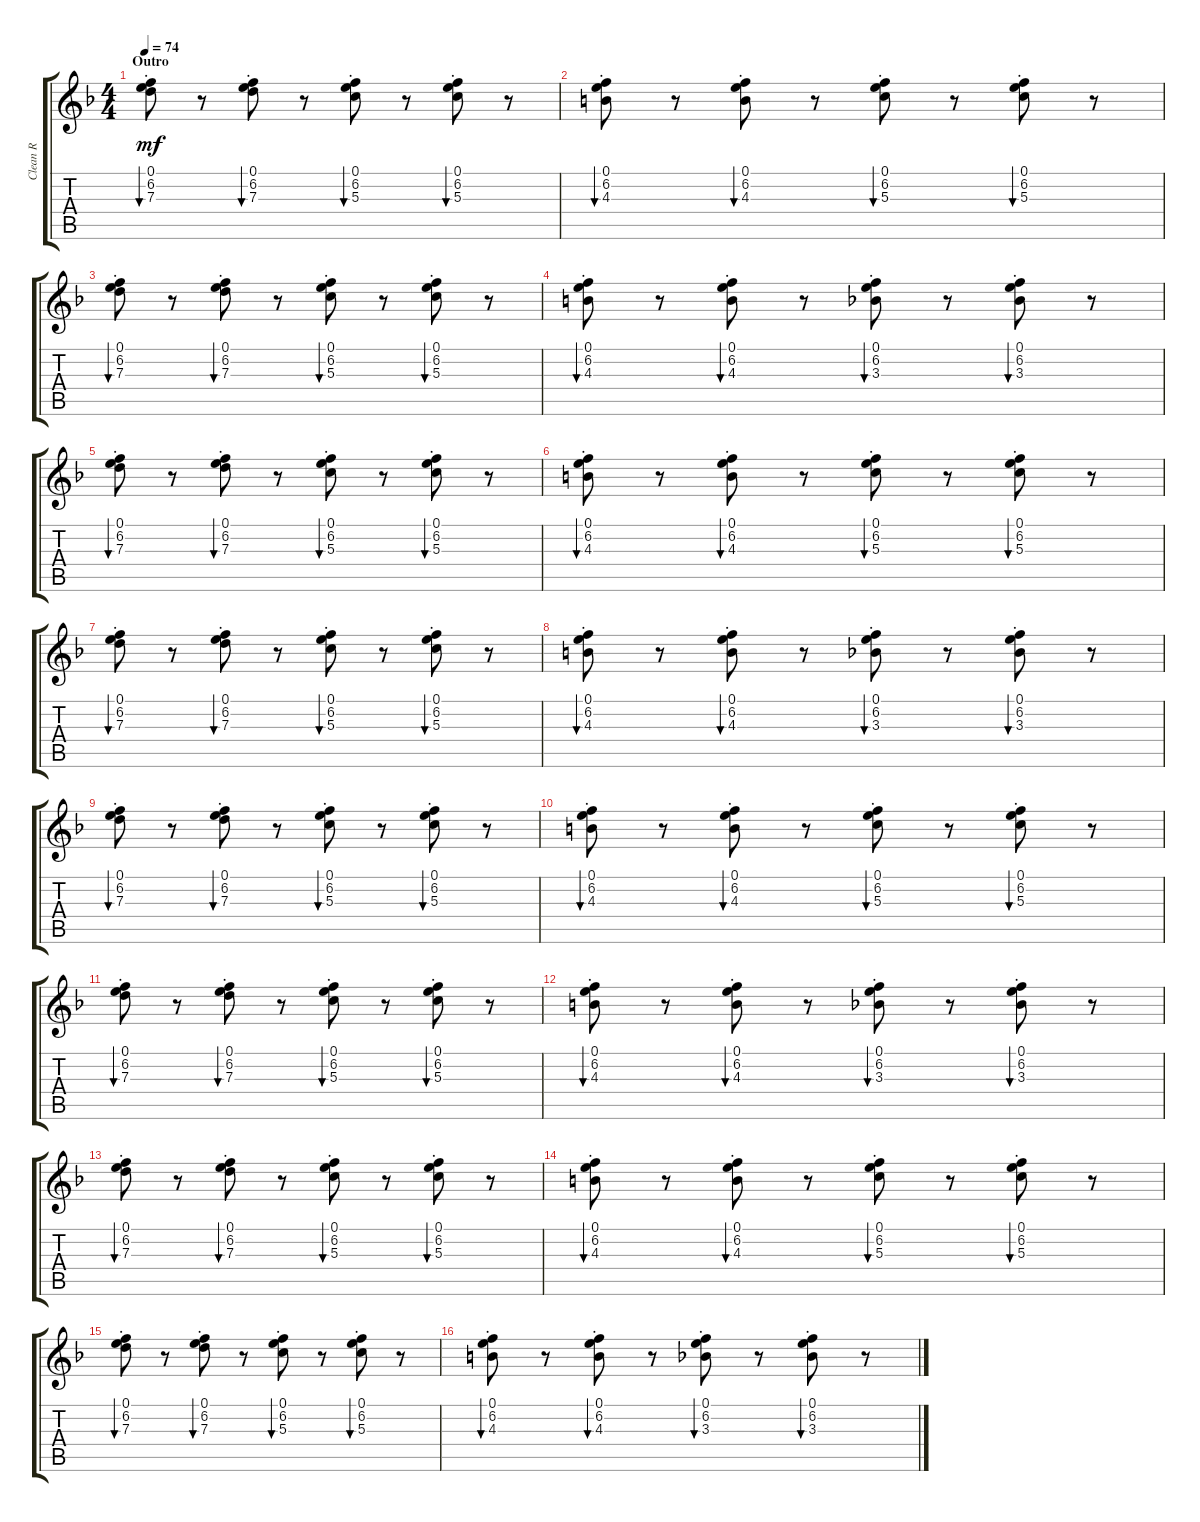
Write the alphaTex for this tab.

\track ("Clean R" "Clean R") {instrument electricguitarjazz}
\staff {score tabs}
\tuning (E4 B3 G3 D3 A2 D2) {hide}
\ts (4 4)
\section ("" "Outro")
\tempo 74
\clef g2
\ks f
(0.1{st} 6.2{st} 7.3{st}).8{bu 240 dy mf} r.8 (0.1{st} 6.2{st} 7.3{st}).8{bu 240} r.8 (0.1{st} 6.2{st} 5.3{st}).8{bu 240} r.8 (0.1{st} 6.2{st} 5.3{st}).8{bu 240} r.8 |
(0.1{st} 6.2{st} 4.3{st}).8{bu 240} r.8 (0.1{st} 6.2{st} 4.3{st}).8{bu 240} r.8 (0.1{st} 6.2{st} 5.3{st}).8{bu 240} r.8 (0.1{st} 6.2{st} 5.3{st}).8{bu 240} r.8 |
(0.1{st} 6.2{st} 7.3{st}).8{bu 240} r.8 (0.1{st} 6.2{st} 7.3{st}).8{bu 240} r.8 (0.1{st} 6.2{st} 5.3{st}).8{bu 240} r.8 (0.1{st} 6.2{st} 5.3{st}).8{bu 240} r.8 |
(0.1{st} 6.2{st} 4.3{st}).8{bu 240} r.8 (0.1{st} 6.2{st} 4.3{st}).8{bu 240} r.8 (0.1{st} 6.2{st} 3.3{st}).8{bu 240} r.8 (0.1{st} 6.2{st} 3.3{st}).8{bu 240} r.8 |
(0.1{st} 6.2{st} 7.3{st}).8{bu 240} r.8 (0.1{st} 6.2{st} 7.3{st}).8{bu 240} r.8 (0.1{st} 6.2{st} 5.3{st}).8{bu 240} r.8 (0.1{st} 6.2{st} 5.3{st}).8{bu 240} r.8 |
(0.1{st} 6.2{st} 4.3{st}).8{bu 240} r.8 (0.1{st} 6.2{st} 4.3{st}).8{bu 240} r.8 (0.1{st} 6.2{st} 5.3{st}).8{bu 240} r.8 (0.1{st} 6.2{st} 5.3{st}).8{bu 240} r.8 |
(0.1{st} 6.2{st} 7.3{st}).8{bu 240} r.8 (0.1{st} 6.2{st} 7.3{st}).8{bu 240} r.8 (0.1{st} 6.2{st} 5.3{st}).8{bu 240} r.8 (0.1{st} 6.2{st} 5.3{st}).8{bu 240} r.8 |
(0.1{st} 6.2{st} 4.3{st}).8{bu 240} r.8 (0.1{st} 6.2{st} 4.3{st}).8{bu 240} r.8 (0.1{st} 6.2{st} 3.3{st}).8{bu 240} r.8 (0.1{st} 6.2{st} 3.3{st}).8{bu 240} r.8 |
(0.1{st} 6.2{st} 7.3{st}).8{bu 240} r.8 (0.1{st} 6.2{st} 7.3{st}).8{bu 240} r.8 (0.1{st} 6.2{st} 5.3{st}).8{bu 240} r.8 (0.1{st} 6.2{st} 5.3{st}).8{bu 240} r.8 |
(0.1{st} 6.2{st} 4.3{st}).8{bu 240} r.8 (0.1{st} 6.2{st} 4.3{st}).8{bu 240} r.8 (0.1{st} 6.2{st} 5.3{st}).8{bu 240} r.8 (0.1{st} 6.2{st} 5.3{st}).8{bu 240} r.8 |
(0.1{st} 6.2{st} 7.3{st}).8{bu 240} r.8 (0.1{st} 6.2{st} 7.3{st}).8{bu 240} r.8 (0.1{st} 6.2{st} 5.3{st}).8{bu 240} r.8 (0.1{st} 6.2{st} 5.3{st}).8{bu 240} r.8 |
(0.1{st} 6.2{st} 4.3{st}).8{bu 240} r.8 (0.1{st} 6.2{st} 4.3{st}).8{bu 240} r.8 (0.1{st} 6.2{st} 3.3{st}).8{bu 240} r.8 (0.1{st} 6.2{st} 3.3{st}).8{bu 240} r.8 |
(0.1{st} 6.2{st} 7.3{st}).8{bu 240} r.8 (0.1{st} 6.2{st} 7.3{st}).8{bu 240} r.8 (0.1{st} 6.2{st} 5.3{st}).8{bu 240} r.8 (0.1{st} 6.2{st} 5.3{st}).8{bu 240} r.8 |
(0.1{st} 6.2{st} 4.3{st}).8{bu 240} r.8 (0.1{st} 6.2{st} 4.3{st}).8{bu 240} r.8 (0.1{st} 6.2{st} 5.3{st}).8{bu 240} r.8 (0.1{st} 6.2{st} 5.3{st}).8{bu 240} r.8 |
(0.1{st} 6.2{st} 7.3{st}).8{bu 240} r.8 (0.1{st} 6.2{st} 7.3{st}).8{bu 240} r.8 (0.1{st} 6.2{st} 5.3{st}).8{bu 240} r.8 (0.1{st} 6.2{st} 5.3{st}).8{bu 240} r.8 |
(0.1{st} 6.2{st} 4.3{st}).8{bu 240} r.8 (0.1{st} 6.2{st} 4.3{st}).8{bu 240} r.8 (0.1{st} 6.2{st} 3.3{st}).8{bu 240} r.8 (0.1{st} 6.2{st} 3.3{st}).8{bu 240} r.8
